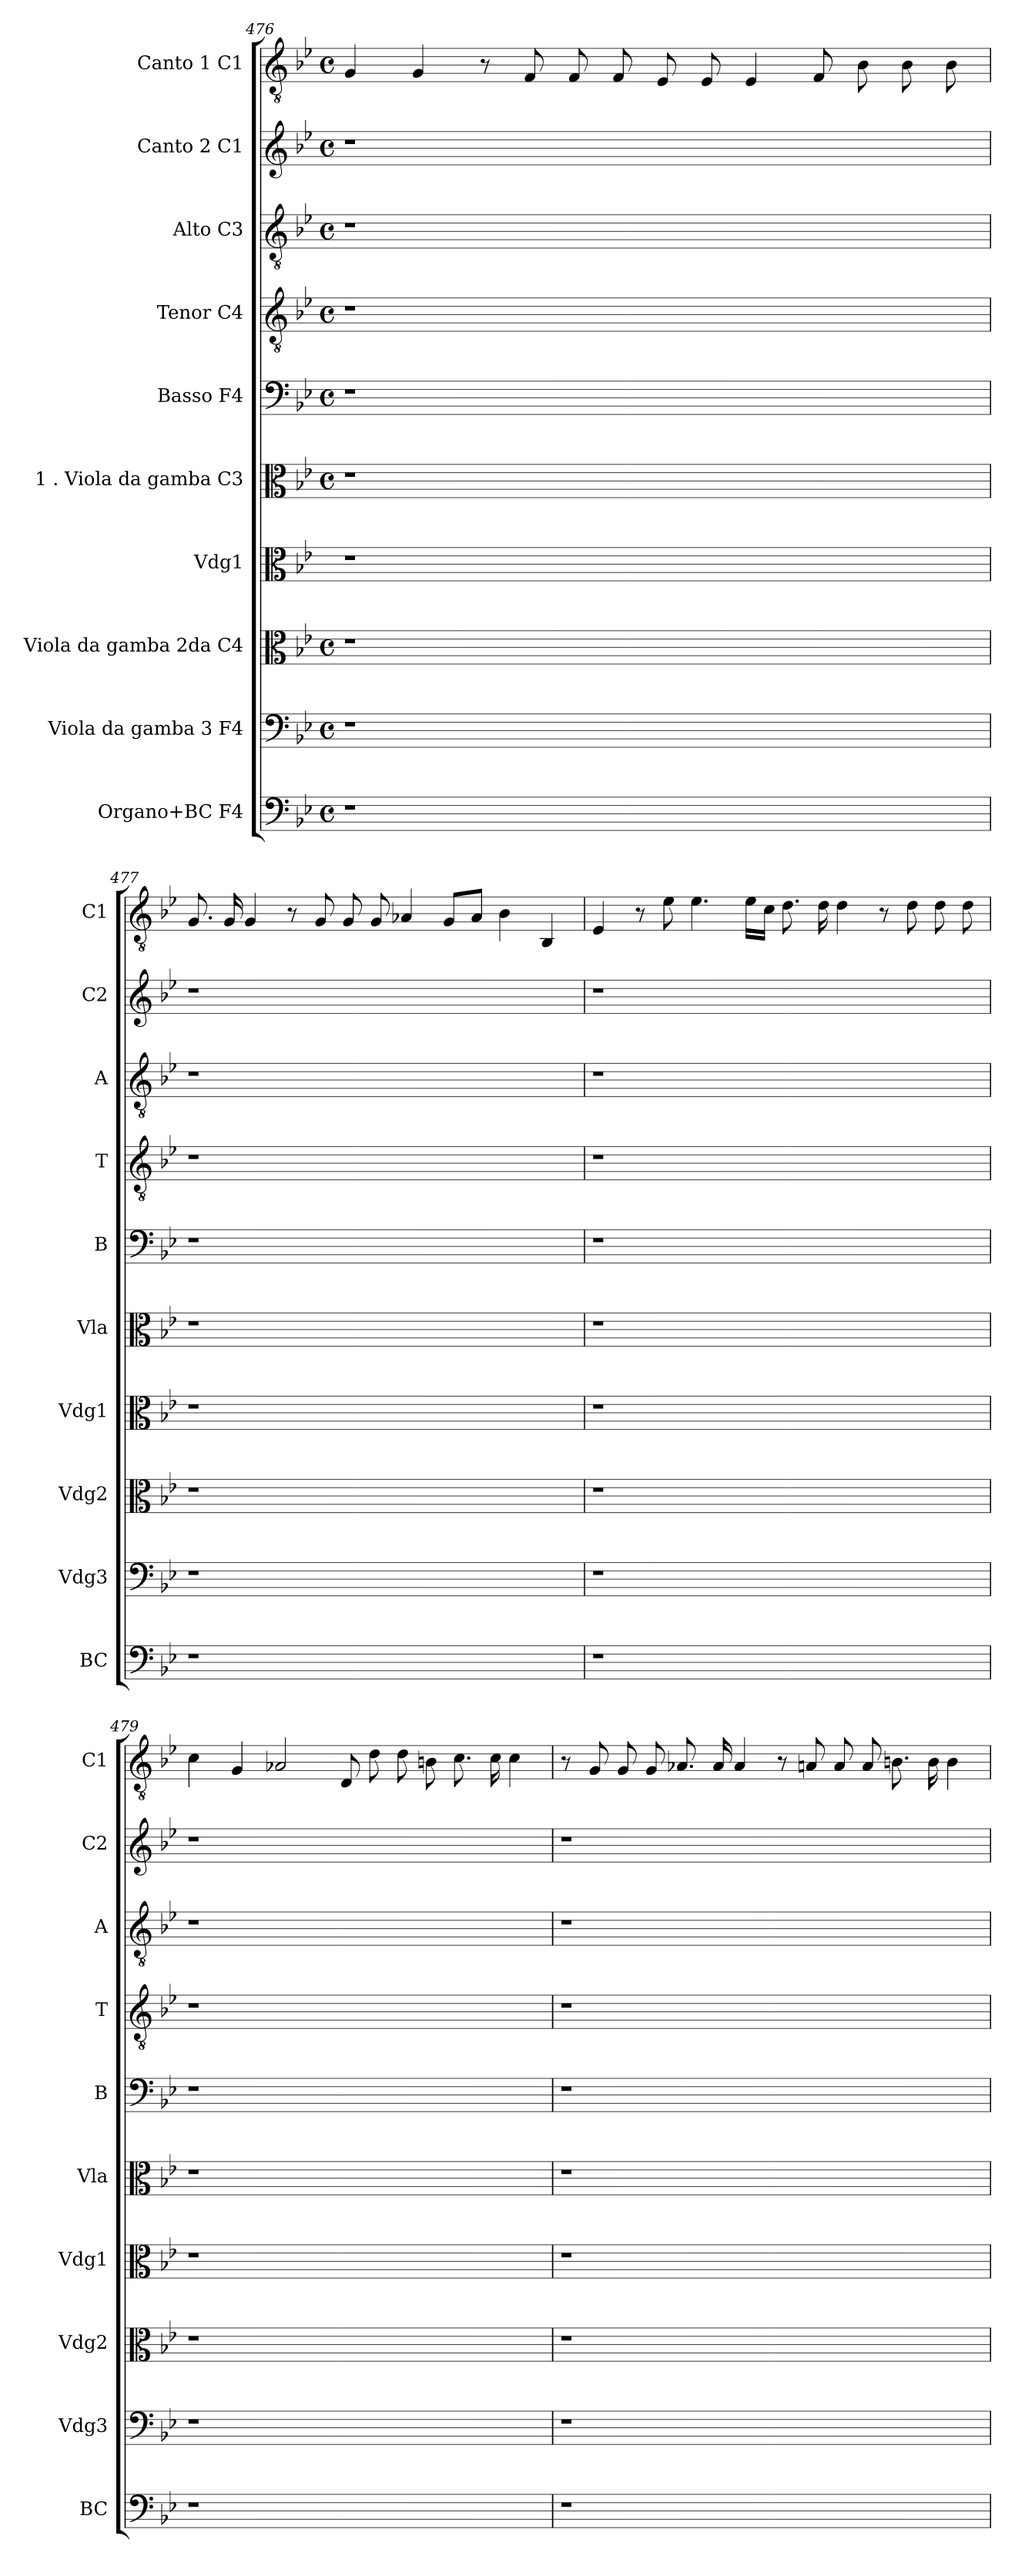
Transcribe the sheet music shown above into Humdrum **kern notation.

**kern	**kern	**kern	**kern	**kern	**kern	**kern	**kern	**kern	**kern
*part10	*part9	*part8	*part7	*part6	*part5	*part4	*part3	*part2	*part1
*staff10	*staff9	*staff8	*staff7	*staff6	*staff5	*staff4	*staff3	*staff2	*staff1
*I"Organo+BC F4	*I"Viola da gamba 3 F4	*I"Viola da gamba 2da C4	*I"Vdg1	*I"1 . Viola da gamba C3	*I"Basso F4	*I"Tenor C4	*I"Alto C3	*I"Canto 2 C1	*I"Canto 1 C1
*I'BC	*I'Vdg3	*I'Vdg2	*I'Vdg1	*I'Vla	*I'B	*I'T	*I'A	*I'C2	*I'C1
!!LO:LB:g=z
*clefF4	*clefF4	*clefC3	*clefC3	*clefC3	*clefF4	*clefGv2	*clefGv2	*clefG2	*clefGv2
*k[b-e-]	*k[b-e-]	*k[b-e-]	*k[b-e-]	*k[b-e-]	*k[b-e-]	*k[b-e-]	*k[b-e-]	*k[b-e-]	*k[b-e-]
*B-:	*B-:	*B-:	*B-:	*B-:	*B-:	*B-:	*B-:	*B-:	*B-:
*M4/4	*M4/4	*M4/4	*	*M4/4	*M4/4	*M4/4	*M4/4	*M4/4	*M4/4
*met(c)	*met(c)	*met(c)	*	*met(c)	*met(c)	*met(c)	*met(c)	*met(c)	*met(c)
=476	=476	=476	=476	=476	=476	=476	=476	=476	=476
1r	1r	1r	1r	1r	1r	1r	1r	1r	4G/
.	.	.	.	.	.	.	.	.	4G/
.	.	.	.	.	.	.	.	.	8r
.	.	.	.	.	.	.	.	.	8F/
.	.	.	.	.	.	.	.	.	8F/
.	.	.	.	.	.	.	.	.	8F/
1ryy	1ryy	1ryy	1ryy	1ryy	1ryy	1ryy	1ryy	1ryy	8E-/
.	.	.	.	.	.	.	.	.	8E-/
.	.	.	.	.	.	.	.	.	4E-/
.	.	.	.	.	.	.	.	.	8F/
.	.	.	.	.	.	.	.	.	8B-\
.	.	.	.	.	.	.	.	.	8B-\
.	.	.	.	.	.	.	.	.	8B-\
=477	=477	=477	=477	=477	=477	=477	=477	=477	=477
1r	1r	1r	1r	1r	1r	1r	1r	1r	8.G/
.	.	.	.	.	.	.	.	.	16G/
.	.	.	.	.	.	.	.	.	4G/
.	.	.	.	.	.	.	.	.	8r
.	.	.	.	.	.	.	.	.	8G/
.	.	.	.	.	.	.	.	.	8G/
.	.	.	.	.	.	.	.	.	8G/
1ryy	1ryy	1ryy	1ryy	1ryy	1ryy	1ryy	1ryy	1ryy	4A-X/
.	.	.	.	.	.	.	.	.	8G/L
.	.	.	.	.	.	.	.	.	8A-/J
.	.	.	.	.	.	.	.	.	4B-\
.	.	.	.	.	.	.	.	.	4BB-/
!!LO:LB:g=z
=478	=478	=478	=478	=478	=478	=478	=478	=478	=478
1r	1r	1r	1r	1r	1r	1r	1r	1r	4E-/
.	.	.	.	.	.	.	.	.	8r
.	.	.	.	.	.	.	.	.	8e-\
.	.	.	.	.	.	.	.	.	4.e-\
.	.	.	.	.	.	.	.	.	16e-\LL
.	.	.	.	.	.	.	.	.	16c\JJ
1ryy	1ryy	1ryy	1ryy	1ryy	1ryy	1ryy	1ryy	1ryy	8.d\
.	.	.	.	.	.	.	.	.	16d\
.	.	.	.	.	.	.	.	.	4d\
.	.	.	.	.	.	.	.	.	8r
.	.	.	.	.	.	.	.	.	8d\
.	.	.	.	.	.	.	.	.	8d\
.	.	.	.	.	.	.	.	.	8d\
=479	=479	=479	=479	=479	=479	=479	=479	=479	=479
1r	1r	1r	1r	1r	1r	1r	1r	1r	4c\
.	.	.	.	.	.	.	.	.	4G/
.	.	.	.	.	.	.	.	.	2A-X/
1ryy	1ryy	1ryy	1ryy	1ryy	1ryy	1ryy	1ryy	1ryy	8D/
.	.	.	.	.	.	.	.	.	8d\
.	.	.	.	.	.	.	.	.	8d\
.	.	.	.	.	.	.	.	.	8Bn\
.	.	.	.	.	.	.	.	.	8.c\
.	.	.	.	.	.	.	.	.	16c\
.	.	.	.	.	.	.	.	.	4c\
!!LO:LB:g=z
=480	=480	=480	=480	=480	=480	=480	=480	=480	=480
1r	1r	1r	1r	1r	1r	1r	1r	1r	8r
.	.	.	.	.	.	.	.	.	8G/
.	.	.	.	.	.	.	.	.	8G/
.	.	.	.	.	.	.	.	.	8G/
.	.	.	.	.	.	.	.	.	8.A-X/
.	.	.	.	.	.	.	.	.	16A-/
.	.	.	.	.	.	.	.	.	4A-/
1ryy	1ryy	1ryy	1ryy	1ryy	1ryy	1ryy	1ryy	1ryy	8r
.	.	.	.	.	.	.	.	.	8An/
.	.	.	.	.	.	.	.	.	8A/
.	.	.	.	.	.	.	.	.	8A/
.	.	.	.	.	.	.	.	.	8.Bn\
.	.	.	.	.	.	.	.	.	16B\
.	.	.	.	.	.	.	.	.	4B\
=	=	=	=	=	=	=	=	=	=
*-	*-	*-	*-	*-	*-	*-	*-	*-	*-
